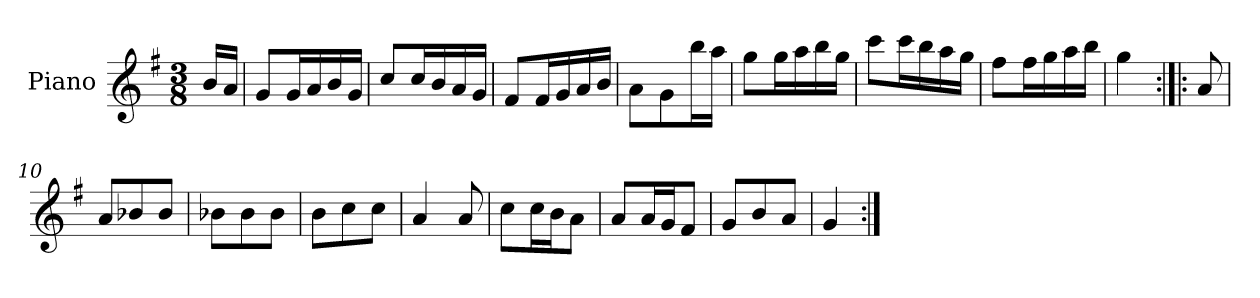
**kern
*part1
*staff1
*I"Piano
*I'Pno.
*clefG2
*k[f#]
*M3/8
=
16b/LL
16a/JJ
=1
8g/L
16g/L
16a/
16b/
16g/JJ
=2
8cc/L
16cc/L
16b/
16a/
16g/JJ
=3
8f#/L
16f#/L
16g/
16a/
16b/JJ
=4
8a\L
8g\
16bb\L
16aa\JJ
=5
8gg\L
16gg\L
16aa\
16bb\
16gg\JJ
=6
8ccc\L
16ccc\L
16bb\
16aa\
16gg\JJ
=7
8ff#\L
16ff#\L
16gg\
16aa\
16bb\JJ
=8
4gg\
=9:|!|:
8a/
=10
8a/L
8b-X/
8b-/J
=11
8b-X\L
8b-\
8b-\J
=12
8b\L
8cc\
8cc\J
=13
4a/
8a/
=14
8cc\L
16cc\L
16b\J
8a\J
=15
8a/L
16a/L
16g/J
8f#/J
=16
8g/L
8b/
8a/J
=17
4g/
=:|!
*-
